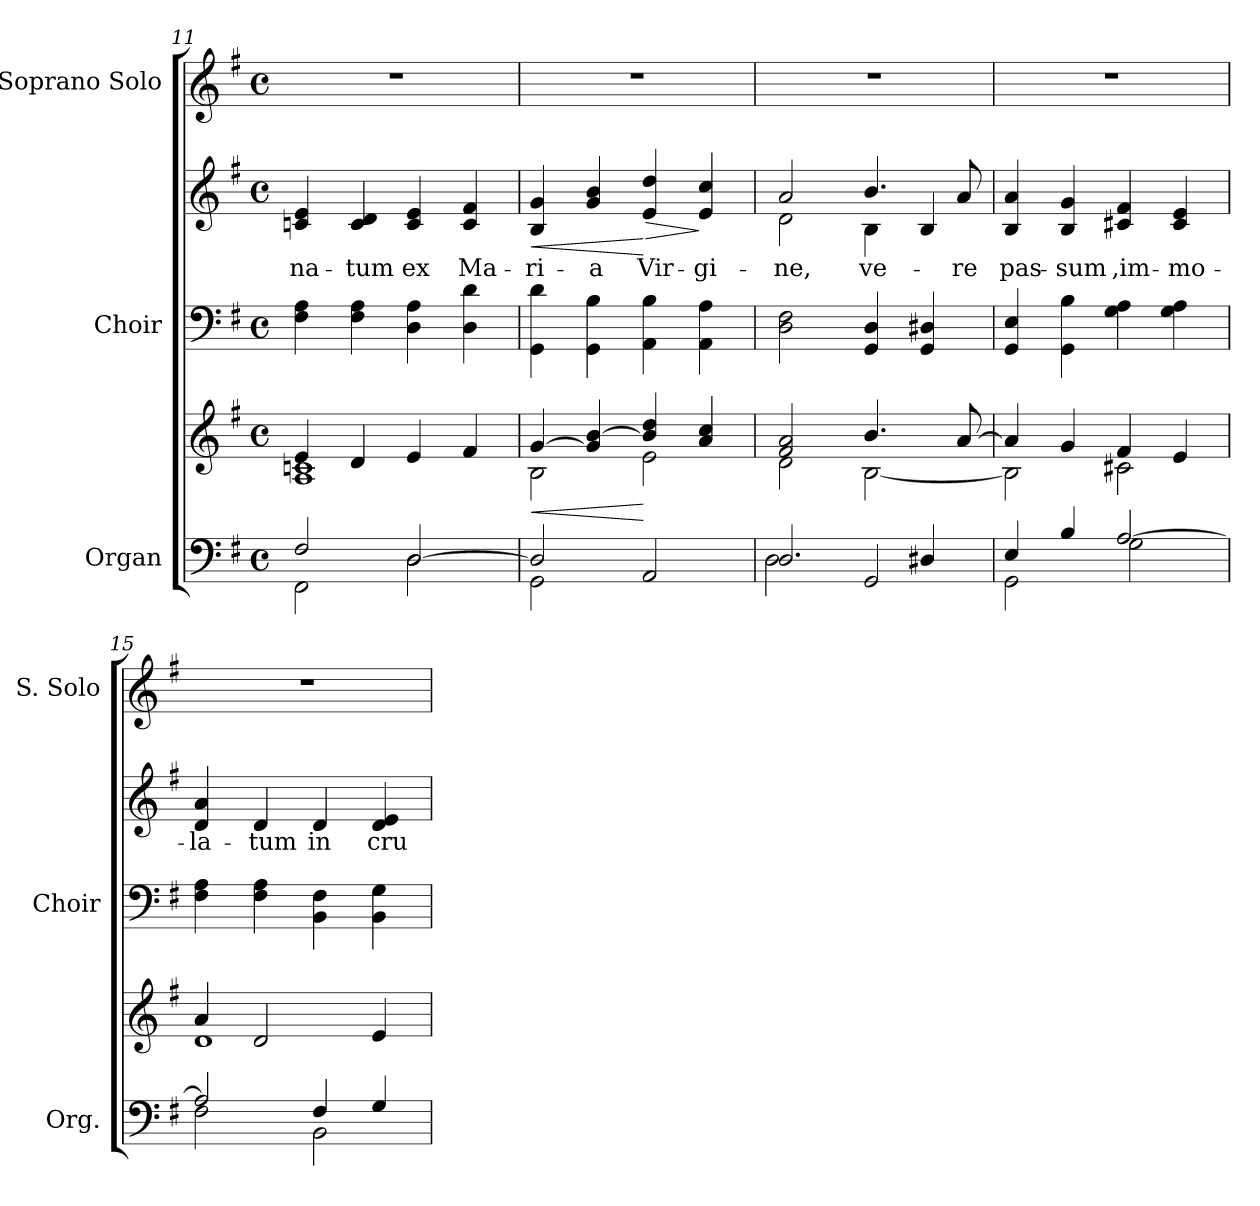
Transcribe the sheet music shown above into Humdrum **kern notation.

**kern	**kern	**dynam	**kern	**kern	**text	**dynam	**kern
*part3	*part3	*part3	*part2	*part2	*part2	*part2	*part1
*staff5	*staff4	*staff4/5	*staff3	*staff2	*staff2	*staff2/3	*staff1
*I"Organ	*	*	*I"Choir	*	*	*	*I"Soprano Solo
*I'Org.	*	*	*I'Choir	*	*	*	*I'S. Solo
*clefF4	*clefG2	*	*clefF4	*clefG2	*	*	*clefG2
*k[f#]	*k[f#]	*	*k[f#]	*k[f#]	*	*	*k[f#]
*G:	*G:	*	*G:	*G:	*	*	*G:
*M4/4	*M4/4	*	*M4/4	*M4/4	*	*	*M4/4
*met(c)	*met(c)	*	*met(c)	*met(c)	*	*	*met(c)
=11	=11	=11	=11	=11	=11	=11	=11
*^	*^	*	*	*	*	*	*
!	!	!	!	!	!	!	!LO:LY:b:color=#000000	!	!
2F#i/	2FF#i\	4ei/	1Ai 1cni	.	4F#i\ 4Ai	4cni/ 4ei	na-	.	1r
!	!	!	!	!	!	!	!LO:LY:b:color=#000000	!	!
.	.	4di/	.	.	4F#i\ 4Ai	4ci/ 4di	-tum	.	.
!	!	!	!	!	!	!	!LO:LY:b:color=#000000	!	!
[>2Di/	2Di\	4ei/	.	.	4Di\ 4Ai	4ci/ 4ei	ex	.	.
!	!	!	!	!	!	!	!LO:LY:b:color=#000000	!	!
.	.	4f#i/	.	.	4Di\ 4di	4ci/ 4f#i	Ma-	.	.
=12	=12	=12	=12	=12	=12	=12	=12	=12	=12
!	!	!	!	!LO:HP:b	!	!	!	!	!
!	!	!	!	!LO:HP:n=1:b	!	!	!	!	!
!	!	!	!	!	!	!	!LO:LY:b:color=#000000	!LO:HP:b	!
2Di/]	2GGi\	[>4gi/	2Bi\	< >	4GGi\ 4di	4Bi/ 4gi	-ri-	<	1r
!	!	!	!	!	!	!	!LO:LY:b:color=#000000	!	!
.	.	4gi/] [>4bi	.	.	4GGi\ 4Bi	4gi/ 4bi	-a	.	.
!	!	!	!	!	!	!	!LO:LY:b:color=#000000	!LO:HP:n=1:b	!
2AAi/	2ryy	4bi/] 4ddi	2ei\	[	4AAi\ 4Bi	4ei/ 4ddi	Vir-	[ >	.
!	!	!	!	!	!	!	!LO:LY:b:color=#000000	!	!
.	.	4ai/ 4cci	.	.	4AAi\ 4Ai	4ei/ 4cci	-gi-	]	.
*v	*v	*	*	*	*	*	*	*	*
*	*v	*v	*	*	*	*	*	*
.	.	]	.	.	.	.	.
!!LO:LB:g=z
=13	=13	=13	=13	=13	=13	=13	=13
*^	*^	*	*	*	*	*	*
!	!	!	!	!	!	!	!LO:LY:b:color=#000000	!	!
*	*	*	*	*	*	*^	*	*	*
2.Di/	2Di\	2f#i/ 2ai	2di\	.	2Di\ 2F#i	2ai/	2di\	-ne,	.	1r
!	!	!	!	!	!	!	!	!LO:LY:b:color=#000000	!	!
.	2GGi/	4.bi/	[<2Bi\	.	4GGi/ 4Di	4.bi/	4Bi\	ve-	.	.
4D#Xi/	.	.	.	.	4GGi/ 4D#Xi	.	4Bi/	.	.	.
!	!	!	!	!	!	!	!	!LO:LY:b:color=#000000	!	!
.	.	[>8ai/	.	.	.	8ai/	.	-re	.	.
*	*	*	*	*	*	*v	*v	*	*	*
=14	=14	=14	=14	=14	=14	=14	=14	=14	=14
!	!	!	!	!	!	!	!LO:LY:b:color=#000000	!	!
4Ei/	2GGi\	4ai/]	2Bi\]	.	4GGi/ 4Ei	4Bi/ 4ai	pas-	.	1r
!	!	!	!	!	!	!	!LO:LY:b:color=#000000	!	!
4Bi/	.	4gi/	.	.	4GGi\ 4Bi	4Bi/ 4gi	-sum	.	.
!	!	!	!	!	!	!	!LO:LY:b:color=#000000	!	!
[>2Ai/	2Gi\	4f#i/	2c#Xi\	.	4Gi\ 4Ai	4c#Xi/ 4f#i	,im-	.	.
!	!	!	!	!	!	!	!LO:LY:b:color=#000000	!	!
.	.	4ei/	.	.	4Gi\ 4Ai	4c#i/ 4ei	-mo-	.	.
=15	=15	=15	=15	=15	=15	=15	=15	=15	=15
!	!	!	!	!	!	!	!LO:LY:b:color=#000000	!	!
2Ai/]	2F#i\	4ai/	1di	.	4F#i\ 4Ai	4di/ 4ai	-la-	.	1r
!	!	!	!	!	!	!	!LO:LY:b:color=#000000	!	!
.	.	2di/	.	.	4F#i\ 4Ai	4di/	-tum	.	.
!	!	!	!	!	!	!	!LO:LY:b:color=#000000	!	!
4F#i/	2BBi\	.	.	.	4BBi\ 4F#i	4di/	in	.	.
!	!	!	!	!	!	!	!LO:LY:b:color=#000000	!	!
4Gi/	.	4ei/	.	.	4BBi\ 4Gi	4di/ 4ei	cru-	.	.
*v	*v	*	*	*	*	*	*	*	*
*	*v	*v	*	*	*	*	*	*
=	=	=	=	=	=	=	=
*-	*-	*-	*-	*-	*-	*-	*-
